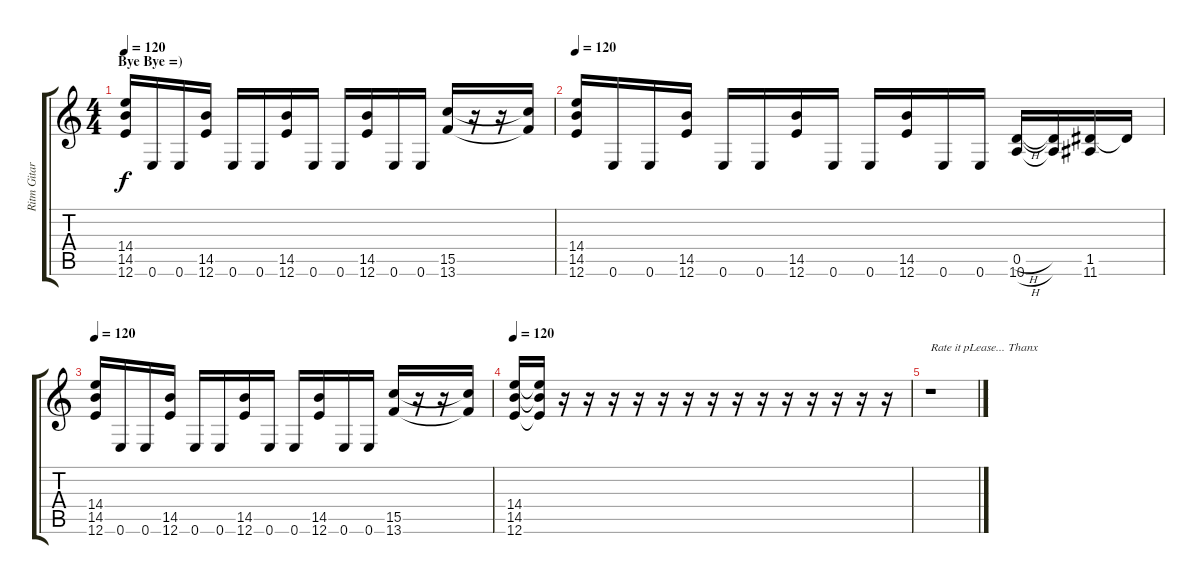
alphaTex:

\track ("Ritm Gitar" "Ritm Gitar") {instrument overdrivenguitar}
\staff {score tabs}
\tuning (E4 B3 G3 D3 A2 E2) {hide}
\ts (4 4)
\section ("" "Bye Bye =)")
\tempo 120
\clef g2
\ks c
(14.4 14.5 12.6).16{dy f} 0.6.16 0.6.16 (14.5 12.6).16 0.6.16 0.6.16 (14.5 12.6).16 0.6.16 0.6.16 (14.5 12.6).16 0.6.16 0.6.16 (15.5 13.6).16 r.16 r.16 (15.5{t} 13.6{t}).16 |
\tempo 120
(14.4 14.5 12.6).16 0.6.16 0.6.16 (14.5 12.6).16 0.6.16 0.6.16 (14.5 12.6).16 0.6.16 0.6.16 (14.5 12.6).16 0.6.16 0.6.16 (0.5{h} 10.6{h}).16 (0.5{t} 10.6{t}).16 (1.5 11.6).16 11.6{t}.16 |
\tempo 120
(14.4 14.5 12.6).16 0.6.16 0.6.16 (14.5 12.6).16 0.6.16 0.6.16 (14.5 12.6).16 0.6.16 0.6.16 (14.5 12.6).16 0.6.16 0.6.16 (15.5 13.6).16 r.16 r.16 (15.5{t} 13.6{t}).16 |
\tempo 120
(14.4 14.5 12.6).16 (14.4{t} 14.5{t} 12.6{t}).16 r.16 r.16 r.16 r.16 r.16 r.16 r.16 r.16 r.16 r.16 r.16 r.16 r.16 r.16 |
r.1{txt "Rate it pLease... Thanx"}
